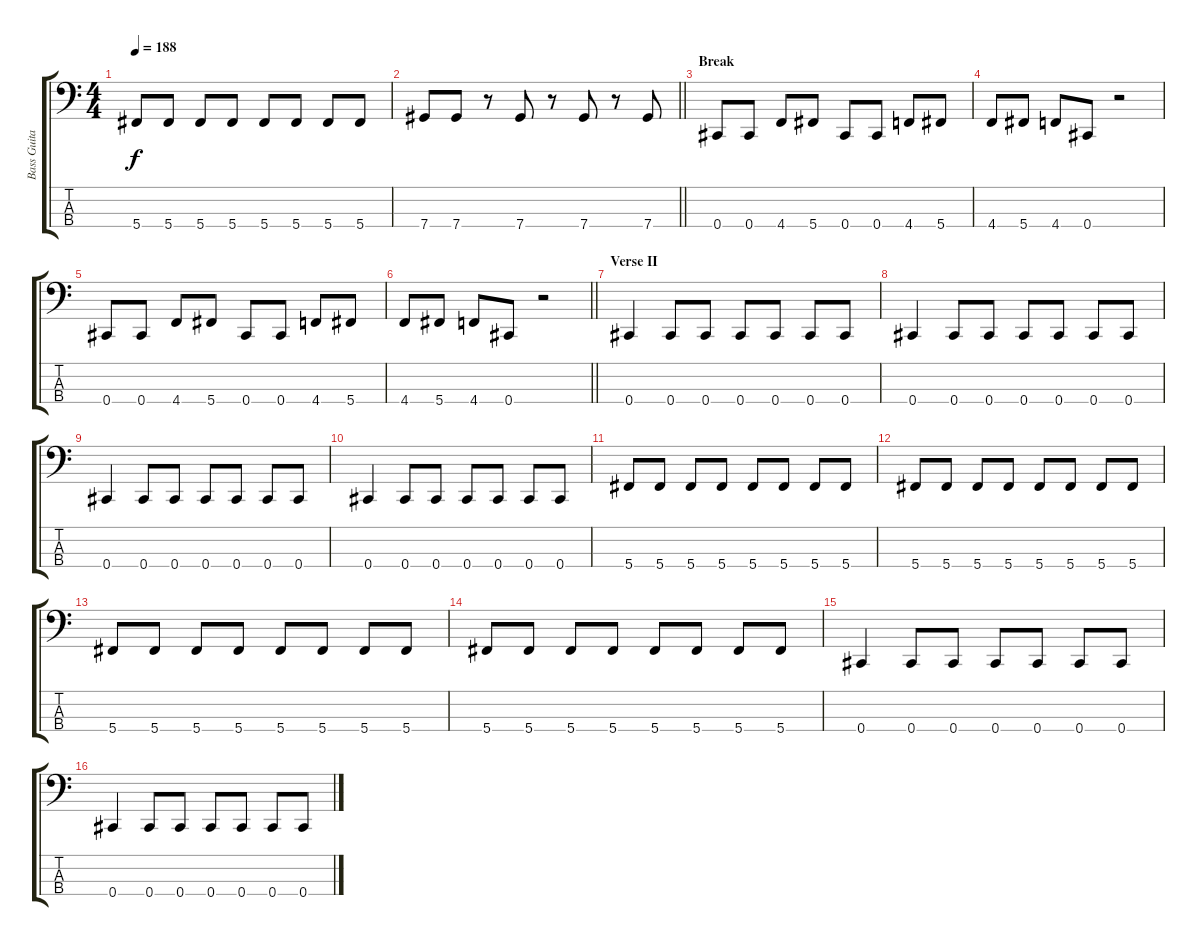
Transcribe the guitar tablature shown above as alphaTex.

\track ("Bass Guitar" "Bass Guita") {instrument electricbassfinger}
\staff {score tabs}
\tuning (Gb2 Db2 Ab1 Db1) {hide}
\ts (4 4)
\tempo 188
\clef f4
\ks c
5.4.8{dy f} 5.4.8 5.4.8 5.4.8 5.4.8 5.4.8 5.4.8 5.4.8 |
\barLineRight lightlight
7.4.8 7.4.8 r.8 7.4.8 r.8 7.4.8 r.8 7.4.8 |
\section ("" "Break")
0.4.8 0.4.8 4.4.8 5.4.8 0.4.8 0.4.8 4.4.8 5.4.8 |
4.4.8 5.4.8 4.4.8 0.4.8 r.2 |
0.4.8 0.4.8 4.4.8 5.4.8 0.4.8 0.4.8 4.4.8 5.4.8 |
\barLineRight lightlight
4.4.8 5.4.8 4.4.8 0.4.8 r.2 |
\section ("" "Verse II")
0.4.4 0.4.8 0.4.8 0.4.8 0.4.8 0.4.8 0.4.8 |
0.4.4 0.4.8 0.4.8 0.4.8 0.4.8 0.4.8 0.4.8 |
0.4.4 0.4.8 0.4.8 0.4.8 0.4.8 0.4.8 0.4.8 |
0.4.4 0.4.8 0.4.8 0.4.8 0.4.8 0.4.8 0.4.8 |
5.4.8 5.4.8 5.4.8 5.4.8 5.4.8 5.4.8 5.4.8 5.4.8 |
5.4.8 5.4.8 5.4.8 5.4.8 5.4.8 5.4.8 5.4.8 5.4.8 |
5.4.8 5.4.8 5.4.8 5.4.8 5.4.8 5.4.8 5.4.8 5.4.8 |
5.4.8 5.4.8 5.4.8 5.4.8 5.4.8 5.4.8 5.4.8 5.4.8 |
0.4.4 0.4.8 0.4.8 0.4.8 0.4.8 0.4.8 0.4.8 |
0.4.4 0.4.8 0.4.8 0.4.8 0.4.8 0.4.8 0.4.8
